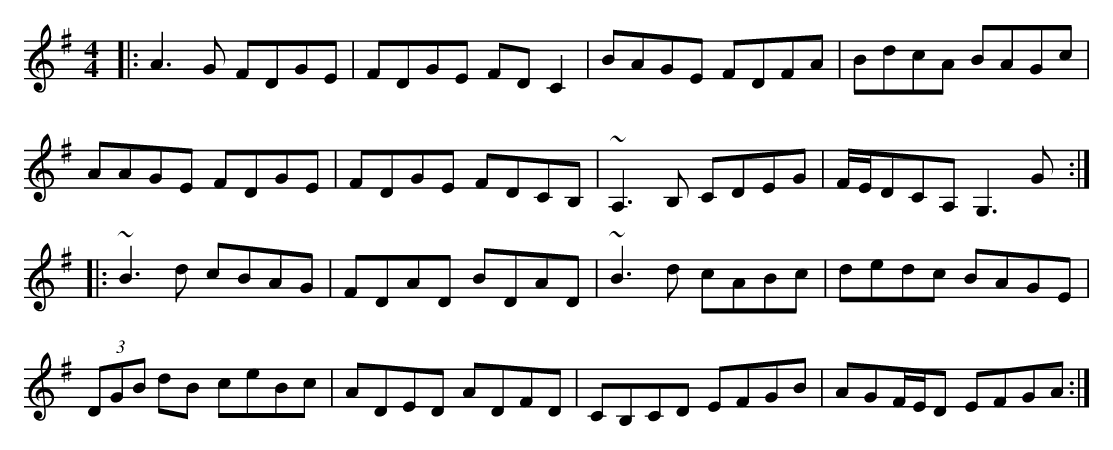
X:1
M:4/4
K:Dmix
|:A3G FDGE|FDGE FDC2|BAGE FDFA|BdcA BAGc|
AAGE FDGE|FDGE FDCB,|~A,3B, CDEG|F/2E/2DCA, G,3G:|
|:~B3d cBAG|FDAD BDAD|~B3d cABc|dedc BAGE|
(3DGB dB ceBc|ADED ADFD|CB,CD EFGB|AGF/2E/2D EFGA:|
